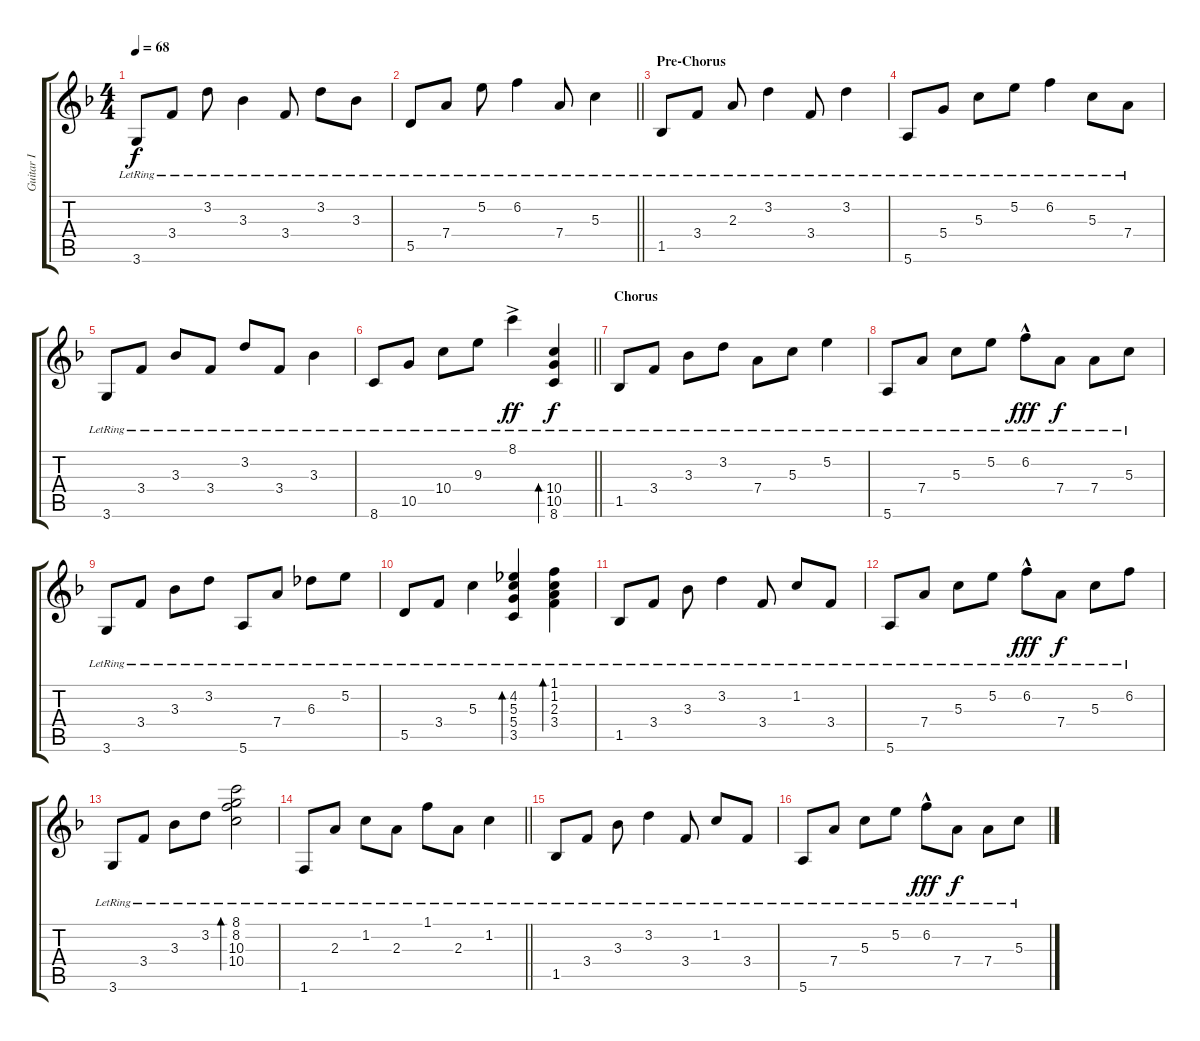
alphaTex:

\track ("Guitar I" "Guitar I") {instrument electricguitarclean}
\staff {score tabs}
\tuning (E4 B3 G3 D3 A2 E2) {hide}
\ts (4 4)
\tempo 68
\clef g2
\ks f
3.6{lr}.8{dy f} 3.4{lr}.8 3.2{lr}.8 3.3{lr}.4 3.4{lr}.8 3.2{lr}.8 3.3{lr}.8 |
\barLineRight lightlight
5.5{lr}.8 7.4{lr}.8 5.2{lr}.8 6.2{lr}.4 7.4{lr}.8 5.3{lr}.4 |
\section ("" "Pre-Chorus")
1.5{lr}.8 3.4{lr}.8 2.3{lr}.8 3.2{lr}.4 3.4{lr}.8 3.2{lr}.4 |
5.6{lr}.8 5.4{lr}.8 5.3{lr}.8 5.2{lr}.8 6.2{lr}.4 5.3{lr}.8 7.4{lr}.8 |
3.6{lr}.8 3.4{lr}.8 3.3{lr}.8 3.4{lr}.8 3.2{lr}.8 3.4{lr}.8 3.3{lr}.4 |
\barLineRight lightlight
8.6{lr}.8 10.5{lr}.8 10.4{lr}.8 9.3{lr}.8 8.1{ac lr}.4{dy ff} (10.4{lr} 10.5{lr} 8.6{lr}).4{bd 60 dy f} |
\section ("" "Chorus")
1.5{lr}.8 3.4{lr}.8 3.3{lr}.8 3.2{lr}.8 7.4{lr}.8 5.3{lr}.8 5.2{lr}.4 |
5.6{lr}.8 7.4{lr}.8 5.3{lr}.8 5.2{lr}.8 6.2{hac lr}.8{dy fff} 7.4{lr}.8{dy f} 7.4{lr}.8 5.3{lr}.8 |
3.6{lr}.8 3.4{lr}.8 3.3{lr}.8 3.2{lr}.8 5.6{lr}.8 7.4{lr}.8 6.3{lr}.8 5.2{lr}.8 |
5.5{lr}.8 3.4{lr}.8 5.3{lr}.4 (4.2{lr} 5.3{lr} 5.4{lr} 3.5{lr}).4{bd 60} (1.1{lr} 1.2{lr} 2.3{lr} 3.4{lr}).4{bd 60} |
1.5{lr}.8 3.4{lr}.8 3.3{lr}.8 3.2{lr}.4 3.4{lr}.8 1.2{lr}.8 3.4{lr}.8 |
5.6{lr}.8 7.4{lr}.8 5.3{lr}.8 5.2{lr}.8 6.2{hac lr}.8{dy fff} 7.4{lr}.8{dy f} 5.3{lr}.8 6.2{lr}.8 |
3.6{lr}.8 3.4{lr}.8 3.3{lr}.8 3.2{lr}.8 (8.1{lr} 8.2{lr} 10.3{lr} 10.4{lr}).2{bd 60} |
\barLineRight lightlight
1.6{lr}.8 2.3{lr}.8 1.2{lr}.8 2.3{lr}.8 1.1{lr}.8 2.3{lr}.8 1.2{lr}.4 |
\section ("" " ")
1.5{lr}.8 3.4{lr}.8 3.3{lr}.8 3.2{lr}.4 3.4{lr}.8 1.2{lr}.8 3.4{lr}.8 |
5.6{lr}.8 7.4{lr}.8 5.3{lr}.8 5.2{lr}.8 6.2{hac lr}.8{dy fff} 7.4{lr}.8{dy f} 7.4{lr}.8 5.3{lr}.8
